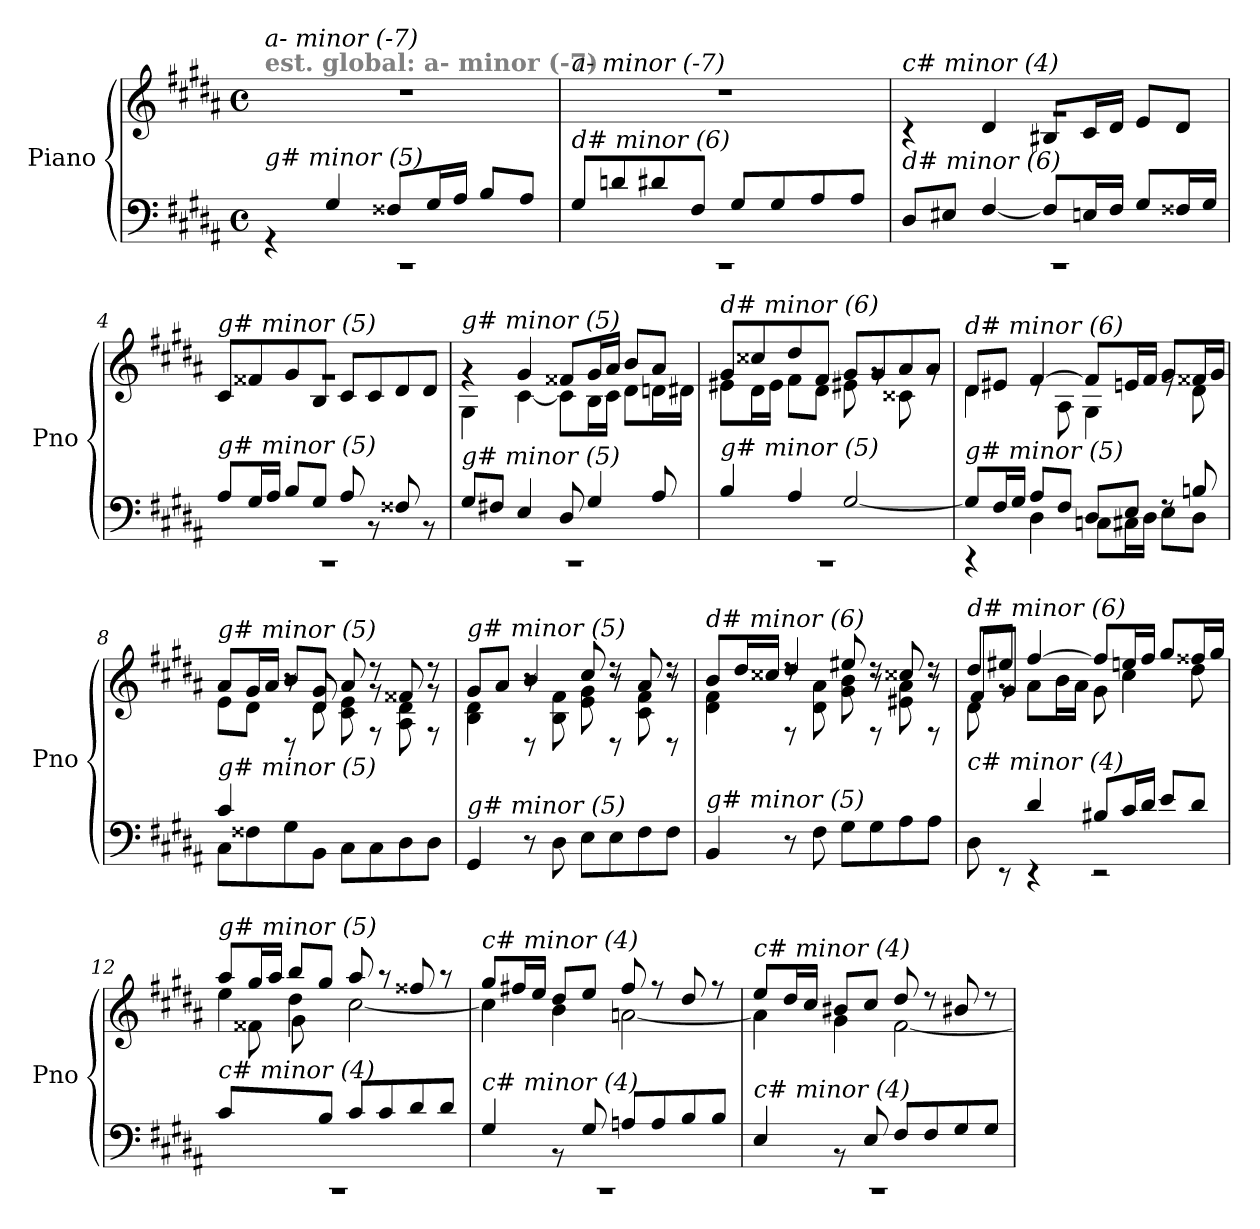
**kern	**kern
*part1	*part1
*staff2	*staff1
*I"Piano	*
*I'Pno	*
*clefF4	*clefG2
*k[f#c#g#d#a#]	*k[f#c#g#d#a#]
*M4/4	*M4/4
*met(c)	*met(c)
=1	=1
*^	*
!	!	!LO:TX:a:B:color=#808080:t=est. global&colon; a- minor (-7)
!	!	!LO:TX:i:t=a- minor (-7)
!LO:TX:i:t=g# minor (5)	!	!
1rCC	4r	1rdd
.	4G#/	.
.	8F##X/L	.
.	16G#/L	.
.	16A#/JJ	.
.	8B/L	.
.	8A#/J	.
=2	=2	=2
!	!	!LO:TX:i:t=a- minor (-7)
!LO:TX:i:t=d# minor (6)	!	!
1rCC	8G#/L	1rdd
.	8dni/	.
.	8d#/	.
.	8F#/J	.
.	8G#/L	.
.	8G#/	.
.	8A#/	.
.	8A#/J	.
=3	=3	=3
*	*	*^
!	!	!LO:TX:i:t=c# minor (4)	!
!LO:TX:i:t=d# minor (6)	!	!	!
1rCC	8D#/L	1rg	4r
.	8E#X/J	.	.
.	[4F#/	.	4d#/
.	8F#/L]	.	8B#X/L
.	16En/L	.	16c#/L
.	16F#/JJ	.	16d#/JJ
.	8G#/L	.	8e/L
.	16F##X/L	.	8d#/J
.	16G#/JJ	.	.
=4	=4	=4	=4
!	!	!LO:TX:i:t=g# minor (5)	!
!LO:TX:i:t=g# minor (5)	!	!	!
1rCC	8A#/L	1rg	8c#/L
.	16G#/L	.	8f##X/
.	16A#/JJ	.	.
.	8B/L	.	8g#/
.	8G#/J	.	8B/J
.	8A#/	.	8c#/L
.	8r	.	8c#/
.	8F##X/	.	8d#/
.	8r	.	8d#/J
!!LO:LB:g=z	!!
=5	=5	=5	=5
!	!	!LO:TX:i:t=g# minor (5)	!
!LO:TX:i:t=g# minor (5)	!	!	!
1rCC	8G#/L	4rg	4G#\
.	8F#X/J	.	.
.	4E/	4g#/	[4c#\
.	8D#/	8f##X/L	8c#\L]
.	4G#/	16g#/L	16B\L
.	.	16a#/JJ	16c#\JJ
.	.	8b/L	8d#\L
.	8A#/	8a#/J	16dni\L
.	.	.	16d#\JJ
=6	=6	=6	=6
!	!	!LO:TX:i:t=d# minor (6)	!
!LO:TX:i:t=g# minor (5)	!	!	!
1rCC	4B/	8g#/L	8e#X\L
.	.	8cc##X/	16d#\L
.	.	.	16e#\JJ
.	4A#/	8dd#/	8f#\L
.	.	8f#/J	8d#\J
.	[2G#/	8g#/L	8e#X\
.	.	8g#/	8rg
.	.	8a#/	8c##X\
.	.	8a#/J	8rg
=7	=7	=7	=7
!	!	!LO:TX:i:t=d# minor (6)	!
!LO:TX:i:t=g# minor (5)	!	!	!
4rCC	8G#/L]	8d#/L	4d#\
.	16F#/L	8e#X/J	.
.	16G#/JJ	.	.
8A#/L	4D#\	[4f#/	8re
8F#/J	.	.	8A#\
8D#/L	8Cni\L	8f#/L]	4G#\
8E/J	16C#\L	16en/L	.
.	16D#\JJ	16f#/JJ	.
8rF	8E\L	8g#/L	8re
8Bn/	8D#\J	16f##X/L	8d#\
.	.	16g#/JJ	.
!!LO:LB:g=z
=8	=8	=8	=8
*	*	*	*^
!	!	!LO:TX:i:t=g# minor (5)	!	!
!LO:TX:i:t=g# minor (5)	!	!	!	!
4c#/	8C#\L	8a#/L	8e\L	4ryy
.	8F##X\	16g#/L	8d#\J	.
.	.	16a#/JJ	.	.
4ryy	8G#\	8b/L	8r	8rD
.	8BB\J	8g#/J	8d#\	8d#/
8ryy	8C#\L	8a#/	8c#\ 8e\	8ryy
8ryy	8C#\	8rg	8rdd	8rF
8ryy	8D#\	8f##X/	8A#\ 8d#\	8ryy
8ryy	8D#\J	8rg	8rdd	8rF
!!LO:LB:g=z	!!	!!
=9	=9	=9	=9	=9
!	!	!LO:TX:i:t=g# minor (5)	!	!
!LO:TX:i:t=g# minor (5)	!	!	!	!
4ryy	4GG#/	8g#/L	4B\ 4d#\	4ryy
.	.	8a#/J	.	.
8ryy	8r	4b/	8r	8rD
4ryy	8D#\	.	8B\ 8f#\	4ryy
.	8E\L	8cc#/	8e\ 8g#\	.
8ryy	8E\	8r	8rdd	8rD
8ryy	8F#\	8a#/	8c#\ 8f#\	8ryy
8ryy	8F#\J	8r	8rdd	8rD
=10	=10	=10	=10	=10
!	!	!LO:TX:i:t=d# minor (6)	!	!
!LO:TX:i:t=g# minor (5)	!	!	!	!
4ryy	4BB/	8b/L	4d#\ 4f#\	4ryy
.	.	16dd#/L	.	.
.	.	16cc##X/JJ	.	.
8ryy	8r	4dd#/	8rdd	8rF
4ryy	8F#\	.	8d#\ 8a#\	4ryy
.	8G#\L	8ee#X/	8g#\ 8b\	.
8ryy	8G#\	8r	8rdd	8rF
8ryy	8A#\	8cc##X/	8e#X\ 8a#\	8ryy
8ryy	8A#\J	8r	8rdd	8rF
=11	=11	=11	=11	=11
*	*^	*	*	*^
!	!	!	!LO:TX:i:t=d# minor (6)	!	!	!
!LO:TX:i:t=c# minor (4)	!	!	!	!	!	!
4ryy	8D#\	4ryy	8dd#/L	8d#\	8f#/L	4ryy
.	8rEE	.	8ee#X/J	8rg	8g#/J	.
2.ryy	4rEE	4d#/	[4ff#/	8a#\L	2.ryy	2.ryy
.	.	.	.	16b\L	.	.
.	.	.	.	16a#\JJ	.	.
.	2rEE	8B#X/L	8ff#/L]	8g#\	.	.
.	.	16c#/L	16een/L	4cc#\	.	.
.	.	16d#/JJ	16ff#/JJ	.	.	.
.	.	8e/L	8gg#/L	.	.	.
.	.	8d#/J	16ff##X/L	8dd#\	.	.
.	.	.	16gg#/JJ	.	.	.
*	*v	*v	*	*	*	*
*	*	*	*	*v	*v
=12	=12	=12	=12	=12
!	!	!LO:TX:i:t=g# minor (5)	!	!
!LO:TX:i:t=c# minor (4)	!	!	!	!
1rCC	8c#/L	8aa#/L	4ee\	8ryy
.	4ryy	16gg#/L	.	8f##X\
.	.	16aa#/JJ	.	.
.	.	8bb/L	4dd#\	8g#\
.	8B/J	8gg#/J	.	2ryy
.	8c#/L	8aa#/	[2cc#\	.
.	8c#/	8r	.	.
.	8d#/	8ff##X/	.	.
.	8d#/J	8r	.	8ryy
!!LO:LB:g=z
=13	=13	=13	=13	=13
!	!	!LO:TX:i:t=c# minor (4)	!	!
!LO:TX:i:t=c# minor (4)	!	!	!	!
*	*	*	*v	*v
1rCC	4G#/	8gg#/L	4cc#\]
.	.	16ff#X/L	.
.	.	16ee/JJ	.
.	8r	8dd#/L	4b\
.	8G#/	8ee/J	.
.	8An/L	8ff#/	[2an\
.	8A/	8r	.
.	8B/	8dd#/	.
.	8B/J	8r	.
=14	=14	=14	=14
!	!	!LO:TX:i:t=c# minor (4)	!
!LO:TX:i:t=c# minor (4)	!	!	!
1rCC	4E/	8ee/L	4a\]
.	.	16dd#/L	.
.	.	16cc#/JJ	.
.	8rBB	8b#X/L	4g#\
.	8E/	8cc#/J	.
.	8F#/L	8dd#/	[2f#\
.	8F#/	8r	.
.	8G#/	8b#X/	.
.	8G#/J	8r	.
*v	*v	*	*
*	*v	*v
=	=
*-	*-
